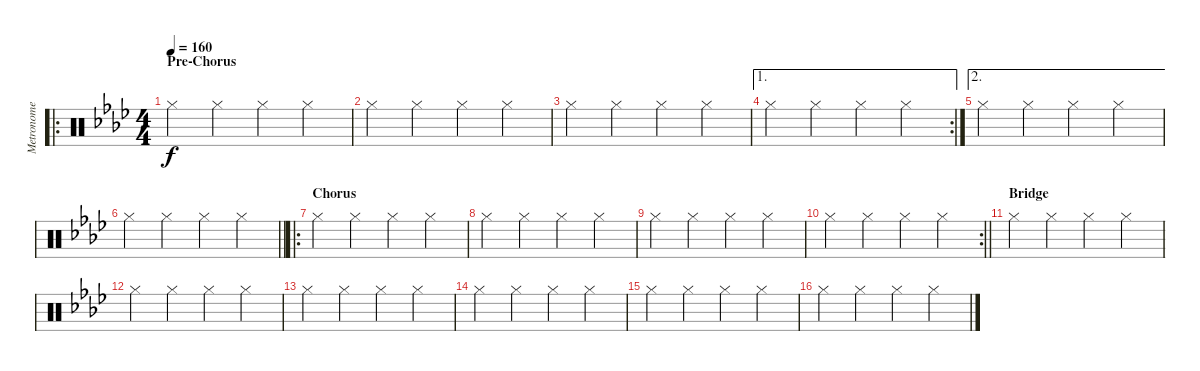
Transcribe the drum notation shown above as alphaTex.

\track ("Metronome" "Metronome") {instrument percussion}
\staff {score}
\articulation defaults
\ro
\ts (4 4)
\section ("" "Pre-Chorus")
\tempo 160
\clef neutral
\ks ab "Hi-Hat (closed)".4{dy f} "Hi-Hat (closed)".4 "Hi-Hat (closed)".4 "Hi-Hat (closed)".4
|
"Hi-Hat (closed)".4 "Hi-Hat (closed)".4 "Hi-Hat (closed)".4 "Hi-Hat (closed)".4 |
"Hi-Hat (closed)".4 "Hi-Hat (closed)".4 "Hi-Hat (closed)".4 "Hi-Hat (closed)".4 |
\ae 1
\rc 2 "Hi-Hat (closed)".4 "Hi-Hat (closed)".4 "Hi-Hat (closed)".4 "Hi-Hat (closed)".4
|
\ae 2 "Hi-Hat (closed)".4 "Hi-Hat (closed)".4 "Hi-Hat (closed)".4 "Hi-Hat (closed)".4
|
\barLineRight lightlight "Hi-Hat (closed)".4 "Hi-Hat (closed)".4 "Hi-Hat (closed)".4 "Hi-Hat (closed)".4
|
\ro
\section ("" "Chorus")
"Hi-Hat (closed)".4 "Hi-Hat (closed)".4 "Hi-Hat (closed)".4 "Hi-Hat (closed)".4 |
"Hi-Hat (closed)".4 "Hi-Hat (closed)".4 "Hi-Hat (closed)".4 "Hi-Hat (closed)".4 |
"Hi-Hat (closed)".4 "Hi-Hat (closed)".4 "Hi-Hat (closed)".4 "Hi-Hat (closed)".4 |
\rc 2
\barLineRight lightlight "Hi-Hat (closed)".4 "Hi-Hat (closed)".4 "Hi-Hat (closed)".4 "Hi-Hat (closed)".4
|
\section ("" "Bridge")
"Hi-Hat (closed)".4 "Hi-Hat (closed)".4 "Hi-Hat (closed)".4 "Hi-Hat (closed)".4 |
"Hi-Hat (closed)".4 "Hi-Hat (closed)".4 "Hi-Hat (closed)".4 "Hi-Hat (closed)".4 |
"Hi-Hat (closed)".4 "Hi-Hat (closed)".4 "Hi-Hat (closed)".4 "Hi-Hat (closed)".4 |
"Hi-Hat (closed)".4 "Hi-Hat (closed)".4 "Hi-Hat (closed)".4 "Hi-Hat (closed)".4 |
"Hi-Hat (closed)".4 "Hi-Hat (closed)".4 "Hi-Hat (closed)".4 "Hi-Hat (closed)".4 |
"Hi-Hat (closed)".4 "Hi-Hat (closed)".4 "Hi-Hat (closed)".4 "Hi-Hat (closed)".4
